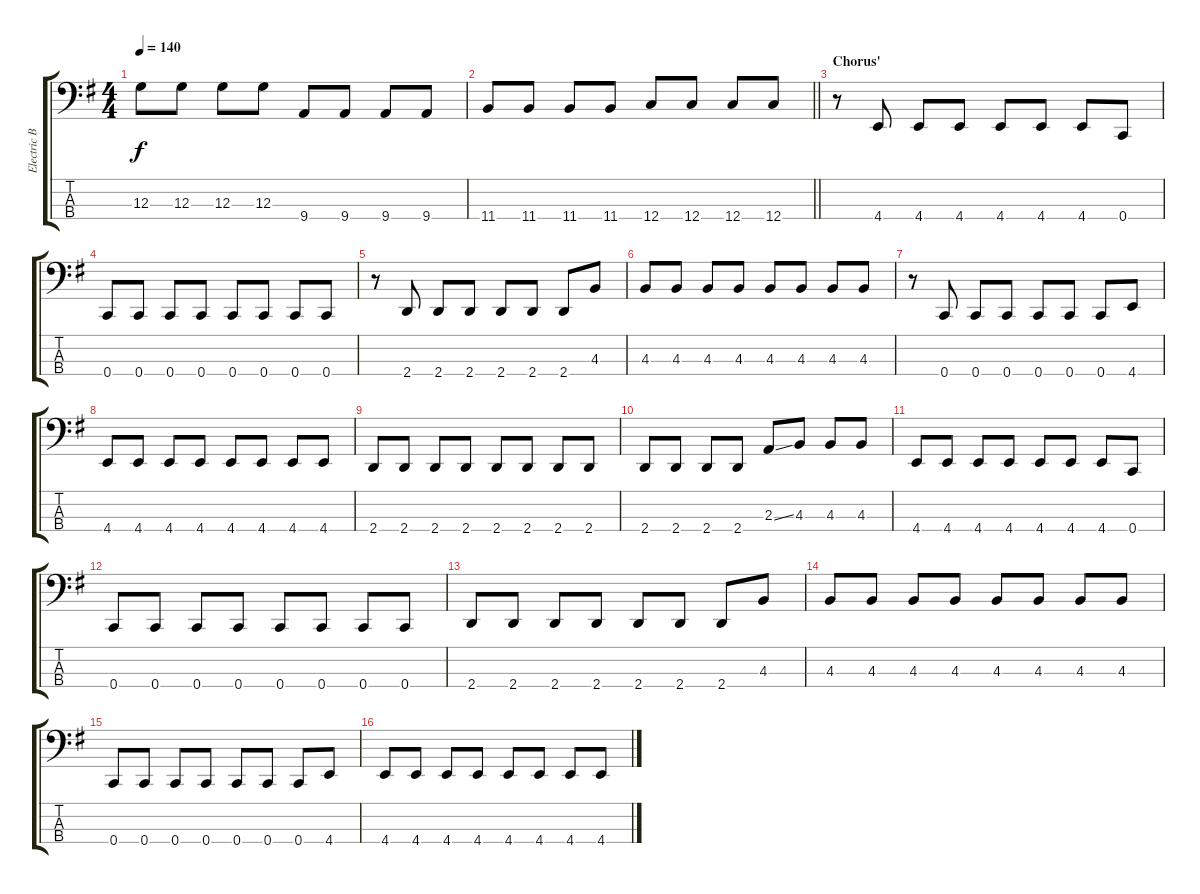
\track ("Electric Bass" "Electric B") {instrument electricbasspick}
\staff {score tabs}
\tuning (F2 C2 G1 C1) {hide}
\ts (4 4)
\tempo 140
\clef f4
\ks eminor
12.3.8{dy f} 12.3.8 12.3.8 12.3.8 9.4.8 9.4.8 9.4.8 9.4.8 |
\barLineRight lightlight
11.4.8 11.4.8 11.4.8 11.4.8 12.4.8 12.4.8 12.4.8 12.4.8 |
\section ("" "Chorus'")
r.8 4.4.8 4.4.8 4.4.8 4.4.8 4.4.8 4.4.8 0.4.8 |
0.4.8 0.4.8 0.4.8 0.4.8 0.4.8 0.4.8 0.4.8 0.4.8 |
r.8 2.4.8 2.4.8 2.4.8 2.4.8 2.4.8 2.4.8 4.3.8 |
4.3.8 4.3.8 4.3.8 4.3.8 4.3.8 4.3.8 4.3.8 4.3.8 |
r.8 0.4.8 0.4.8 0.4.8 0.4.8 0.4.8 0.4.8 4.4.8 |
4.4.8 4.4.8 4.4.8 4.4.8 4.4.8 4.4.8 4.4.8 4.4.8 |
2.4.8 2.4.8 2.4.8 2.4.8 2.4.8 2.4.8 2.4.8 2.4.8 |
2.4.8 2.4.8 2.4.8 2.4.8 2.3{ss}.8 4.3.8 4.3.8 4.3.8 |
4.4.8 4.4.8 4.4.8 4.4.8 4.4.8 4.4.8 4.4.8 0.4.8 |
0.4.8 0.4.8 0.4.8 0.4.8 0.4.8 0.4.8 0.4.8 0.4.8 |
2.4.8 2.4.8 2.4.8 2.4.8 2.4.8 2.4.8 2.4.8 4.3.8 |
4.3.8 4.3.8 4.3.8 4.3.8 4.3.8 4.3.8 4.3.8 4.3.8 |
0.4.8 0.4.8 0.4.8 0.4.8 0.4.8 0.4.8 0.4.8 4.4.8 |
4.4.8 4.4.8 4.4.8 4.4.8 4.4.8 4.4.8 4.4.8 4.4.8
